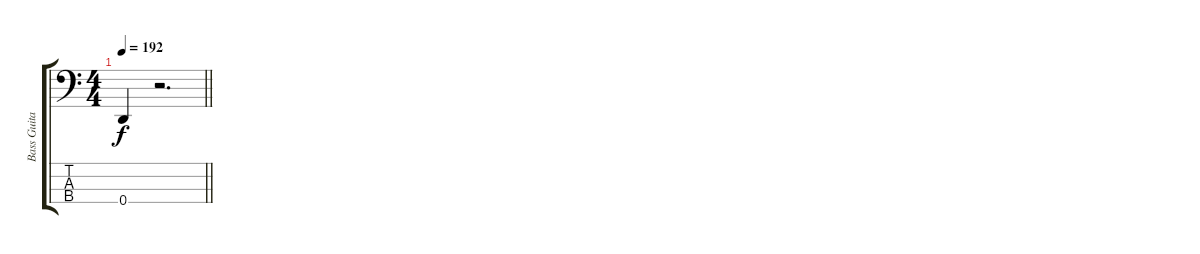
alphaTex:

\track ("Bass Guitar" "Bass Guita") {instrument electricbassfinger}
\staff {score tabs}
\tuning (G2 D2 A1 D1) {hide}
\ts (4 4)
\tempo 192
\clef f4
\barLineRight lightlight
\ks c
0.4{t}.4{dy f} r.2{d}
